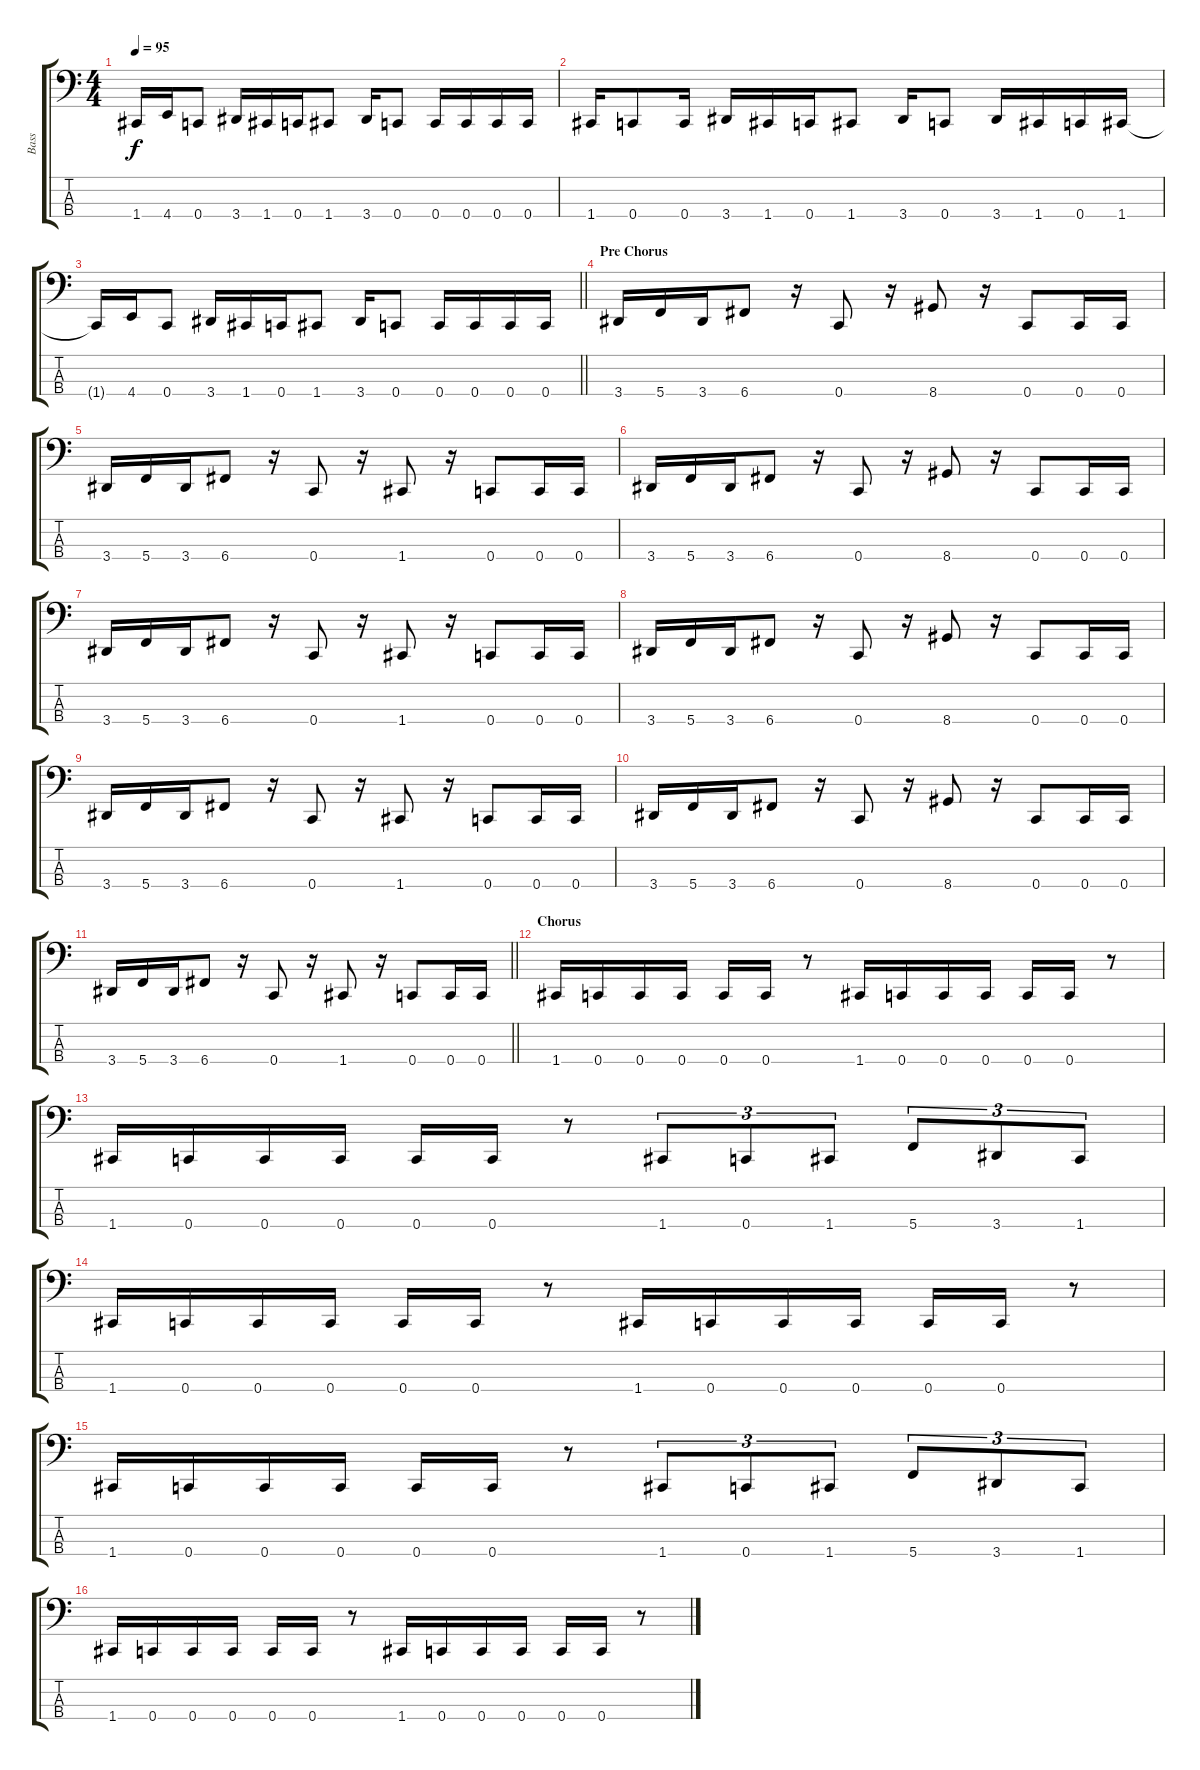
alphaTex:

\track ("Bass" "Bass") {instrument slapbass1}
\staff {score tabs}
\tuning (F2 C2 G1 C1) {hide}
\ts (4 4)
\tempo 95
\clef f4
\ks c
1.4{t}.16{dy f} 4.4.16 0.4.8 3.4.16 1.4.16 0.4.16 1.4.8 3.4.16 0.4.8 0.4.16 0.4.16 0.4.16 0.4.16 |
1.4.16 0.4.8 0.4.16 3.4.16 1.4.16 0.4.16 1.4.8 3.4.16 0.4.8 3.4.16 1.4.16 0.4.16 1.4.16 |
\barLineRight lightlight
1.4{t}.16 4.4.16 0.4.8 3.4.16 1.4.16 0.4.16 1.4.8 3.4.16 0.4.8 0.4.16 0.4.16 0.4.16 0.4.16 |
\section ("" "Pre Chorus")
3.4.16 5.4.16 3.4.16 6.4.8 r.16 0.4.8 r.16 8.4.8 r.16 0.4.8 0.4.16 0.4.16 |
3.4.16 5.4.16 3.4.16 6.4.8 r.16 0.4.8 r.16 1.4.8 r.16 0.4.8 0.4.16 0.4.16 |
3.4.16 5.4.16 3.4.16 6.4.8 r.16 0.4.8 r.16 8.4.8 r.16 0.4.8 0.4.16 0.4.16 |
3.4.16 5.4.16 3.4.16 6.4.8 r.16 0.4.8 r.16 1.4.8 r.16 0.4.8 0.4.16 0.4.16 |
3.4.16 5.4.16 3.4.16 6.4.8 r.16 0.4.8 r.16 8.4.8 r.16 0.4.8 0.4.16 0.4.16 |
3.4.16 5.4.16 3.4.16 6.4.8 r.16 0.4.8 r.16 1.4.8 r.16 0.4.8 0.4.16 0.4.16 |
3.4.16 5.4.16 3.4.16 6.4.8 r.16 0.4.8 r.16 8.4.8 r.16 0.4.8 0.4.16 0.4.16 |
\barLineRight lightlight
3.4.16 5.4.16 3.4.16 6.4.8 r.16 0.4.8 r.16 1.4.8 r.16 0.4.8 0.4.16 0.4.16 |
\section ("" "Chorus")
1.4.16 0.4.16 0.4.16 0.4.16 0.4.16 0.4.16 r.8 1.4.16 0.4.16 0.4.16 0.4.16 0.4.16 0.4.16 r.8 |
1.4.16 0.4.16 0.4.16 0.4.16 0.4.16 0.4.16 r.8 1.4.8{tu (3 2)} 0.4.8{tu (3 2)} 1.4.8{tu (3 2)} 5.4.8{tu (3 2)} 3.4.8{tu (3 2)} 1.4.8{tu (3 2)} |
1.4.16 0.4.16 0.4.16 0.4.16 0.4.16 0.4.16 r.8 1.4.16 0.4.16 0.4.16 0.4.16 0.4.16 0.4.16 r.8 |
1.4.16 0.4.16 0.4.16 0.4.16 0.4.16 0.4.16 r.8 1.4.8{tu (3 2)} 0.4.8{tu (3 2)} 1.4.8{tu (3 2)} 5.4.8{tu (3 2)} 3.4.8{tu (3 2)} 1.4.8{tu (3 2)} |
1.4.16 0.4.16 0.4.16 0.4.16 0.4.16 0.4.16 r.8 1.4.16 0.4.16 0.4.16 0.4.16 0.4.16 0.4.16 r.8
